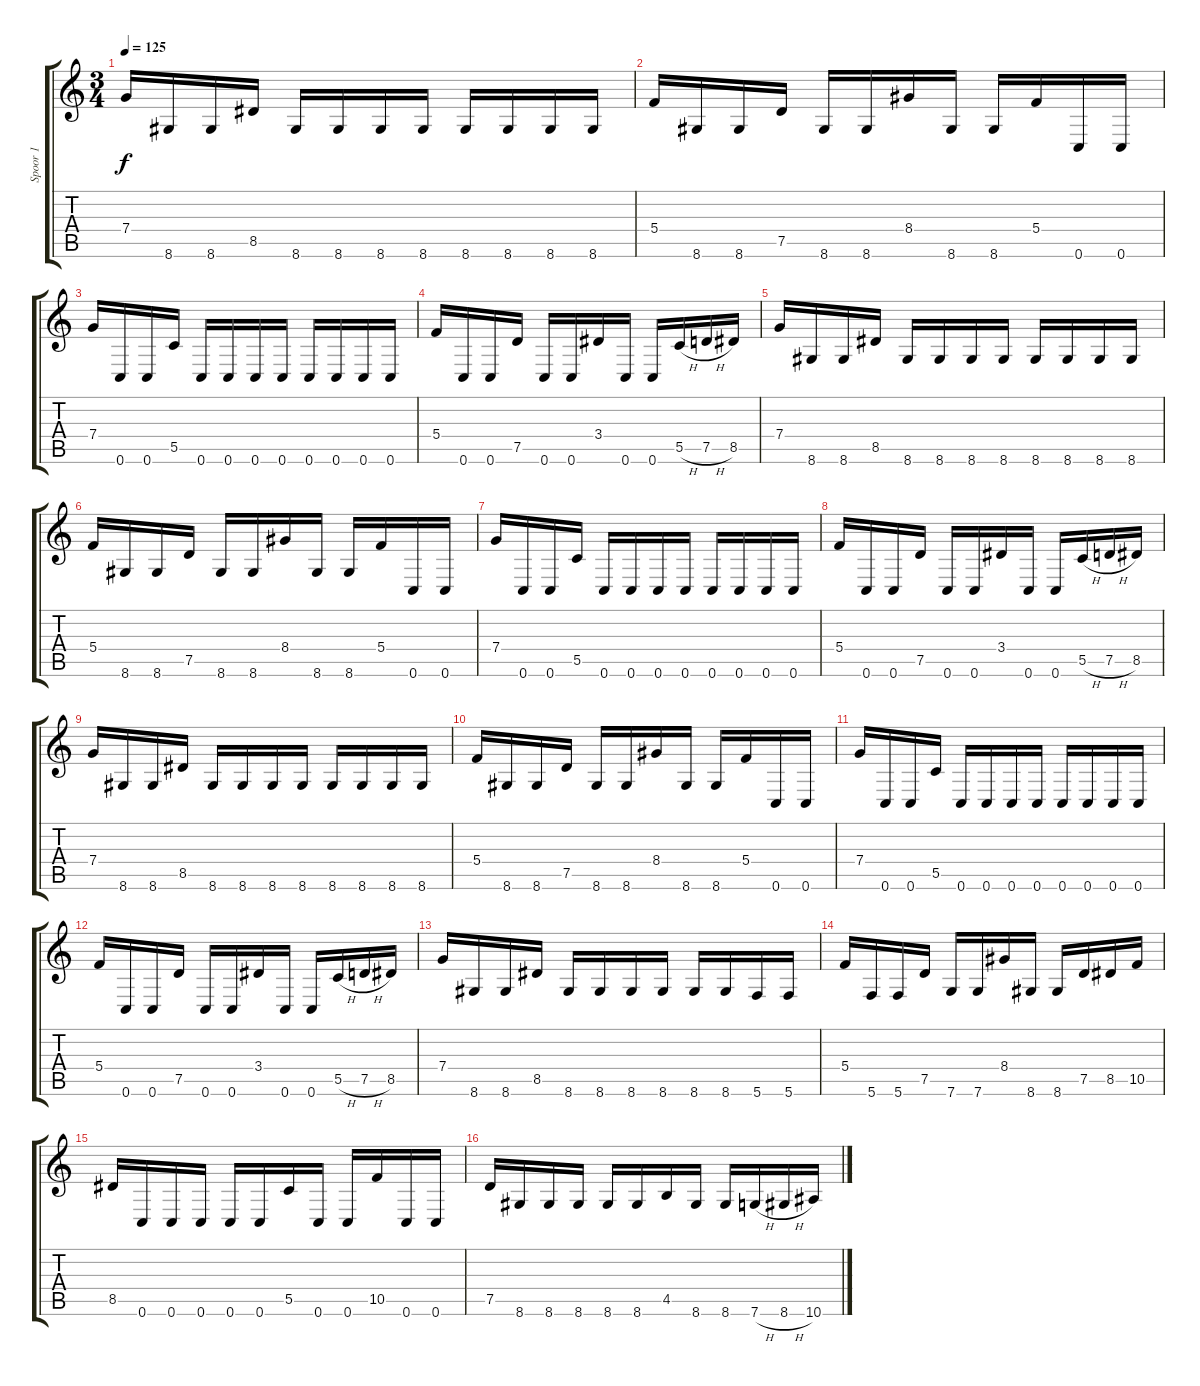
\track ("Spoor 1" "Spoor 1") {instrument distortionguitar}
\staff {score tabs}
\tuning (D4 A3 F3 C3 G2 C2) {hide}
\ts (3 4)
\tempo 125
\clef g2
\ks c
7.4.16{dy f} 8.6.16 8.6.16 8.5.16 8.6.16 8.6.16 8.6.16 8.6.16 8.6.16 8.6.16 8.6.16 8.6.16 |
5.4.16 8.6.16 8.6.16 7.5.16 8.6.16 8.6.16 8.4.16 8.6.16 8.6.16 5.4.16 0.6.16 0.6.16 |
7.4.16 0.6.16 0.6.16 5.5.16 0.6.16 0.6.16 0.6.16 0.6.16 0.6.16 0.6.16 0.6.16 0.6.16 |
5.4.16 0.6.16 0.6.16 7.5.16 0.6.16 0.6.16 3.4.16 0.6.16 0.6.16 5.5{h}.16 7.5{h}.16 8.5.16 |
7.4.16 8.6.16 8.6.16 8.5.16 8.6.16 8.6.16 8.6.16 8.6.16 8.6.16 8.6.16 8.6.16 8.6.16 |
5.4.16 8.6.16 8.6.16 7.5.16 8.6.16 8.6.16 8.4.16 8.6.16 8.6.16 5.4.16 0.6.16 0.6.16 |
7.4.16 0.6.16 0.6.16 5.5.16 0.6.16 0.6.16 0.6.16 0.6.16 0.6.16 0.6.16 0.6.16 0.6.16 |
5.4.16 0.6.16 0.6.16 7.5.16 0.6.16 0.6.16 3.4.16 0.6.16 0.6.16 5.5{h}.16 7.5{h}.16 8.5.16 |
7.4.16 8.6.16 8.6.16 8.5.16 8.6.16 8.6.16 8.6.16 8.6.16 8.6.16 8.6.16 8.6.16 8.6.16 |
5.4.16 8.6.16 8.6.16 7.5.16 8.6.16 8.6.16 8.4.16 8.6.16 8.6.16 5.4.16 0.6.16 0.6.16 |
7.4.16 0.6.16 0.6.16 5.5.16 0.6.16 0.6.16 0.6.16 0.6.16 0.6.16 0.6.16 0.6.16 0.6.16 |
5.4.16 0.6.16 0.6.16 7.5.16 0.6.16 0.6.16 3.4.16 0.6.16 0.6.16 5.5{h}.16 7.5{h}.16 8.5.16 |
7.4.16 8.6.16 8.6.16 8.5.16 8.6.16 8.6.16 8.6.16 8.6.16 8.6.16 8.6.16 5.6.16 5.6.16 |
5.4.16 5.6.16 5.6.16 7.5.16 7.6.16 7.6.16 8.4.16 8.6.16 8.6.16 7.5.16 8.5.16 10.5.16 |
8.5.16{volume 10} 0.6.16 0.6.16 0.6.16 0.6.16 0.6.16 5.5.16 0.6.16 0.6.16 10.5.16 0.6.16 0.6.16 |
7.5.16 8.6.16 8.6.16 8.6.16 8.6.16 8.6.16 4.5.16 8.6.16 8.6.16 7.6{h}.16 8.6{h}.16 10.6.16
